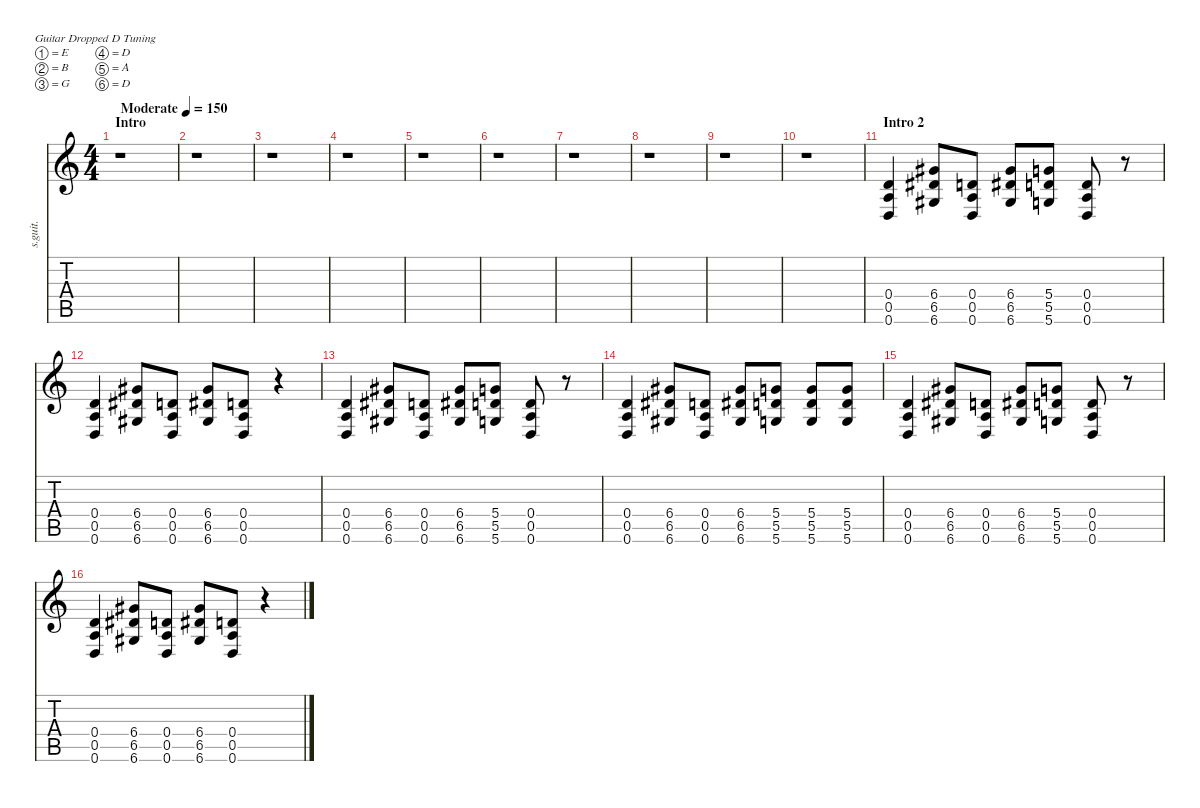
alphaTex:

\defaultSystemsLayout 4
\hideDynamics
\bracketExtendMode nobrackets
\track ("Richard Kruspe " "s.guit.") {instrument distortionguitar}
\staff {score tabs}
\tuning (E4 B3 G3 D3 A2 D2)
\ts (4 4)
\beaming (8 2 2 2 2)
\section ("" "Intro")
\tempo (150 "Moderate")
\clef g2
\ks c
r.1{dy f instrument distortionguitar} |
r.1 |
r.1 |
r.1 |
r.1 |
r.1 |
r.1 |
r.1 |
r.1 |
r.1 |
\section ("" "Intro 2")
(0.4 0.5 0.6).4{lyrics (0 "") lyrics (1 "") lyrics (2 "") lyrics (3 "") lyrics (4 "")} (6.4{acc #} 6.5{acc #} 6.6{acc #}).8{lyrics (0 "") lyrics (1 "") lyrics (2 "") lyrics (3 "") lyrics (4 "")} (0.4 0.5 0.6).8{lyrics (0 "") lyrics (1 "") lyrics (2 "") lyrics (3 "") lyrics (4 "")} (6.4{acc #} 6.5{acc #} 6.6{acc #}).8{lyrics (0 "") lyrics (1 "") lyrics (2 "") lyrics (3 "") lyrics (4 "")} (5.4 5.5 5.6).8{lyrics (0 "") lyrics (1 "") lyrics (2 "") lyrics (3 "") lyrics (4 "")} (0.4 0.5 0.6).8{lyrics (0 "") lyrics (1 "") lyrics (2 "") lyrics (3 "") lyrics (4 "")} r.8 |
(0.4 0.5 0.6).4{lyrics (0 "") lyrics (1 "") lyrics (2 "") lyrics (3 "") lyrics (4 "")} (6.4{acc #} 6.5{acc #} 6.6{acc #}).8{lyrics (0 "") lyrics (1 "") lyrics (2 "") lyrics (3 "") lyrics (4 "")} (0.4 0.5 0.6).8{lyrics (0 "") lyrics (1 "") lyrics (2 "") lyrics (3 "") lyrics (4 "")} (6.4{acc #} 6.5{acc #} 6.6{acc #}).8{lyrics (0 "") lyrics (1 "") lyrics (2 "") lyrics (3 "") lyrics (4 "")} (0.4 0.5 0.6).8{lyrics (0 "") lyrics (1 "") lyrics (2 "") lyrics (3 "") lyrics (4 "")} r.4 |
(0.4 0.5 0.6).4{lyrics (0 "") lyrics (1 "") lyrics (2 "") lyrics (3 "") lyrics (4 "")} (6.4{acc #} 6.5{acc #} 6.6{acc #}).8{lyrics (0 "") lyrics (1 "") lyrics (2 "") lyrics (3 "") lyrics (4 "")} (0.4 0.5 0.6).8{lyrics (0 "") lyrics (1 "") lyrics (2 "") lyrics (3 "") lyrics (4 "")} (6.4{acc #} 6.5{acc #} 6.6{acc #}).8{lyrics (0 "") lyrics (1 "") lyrics (2 "") lyrics (3 "") lyrics (4 "")} (5.4 5.5 5.6).8{lyrics (0 "") lyrics (1 "") lyrics (2 "") lyrics (3 "") lyrics (4 "")} (0.4 0.5 0.6).8{lyrics (0 "") lyrics (1 "") lyrics (2 "") lyrics (3 "") lyrics (4 "")} r.8 |
(0.4 0.5 0.6).4{lyrics (0 "") lyrics (1 "") lyrics (2 "") lyrics (3 "") lyrics (4 "")} (6.4{acc #} 6.5{acc #} 6.6{acc #}).8{lyrics (0 "") lyrics (1 "") lyrics (2 "") lyrics (3 "") lyrics (4 "")} (0.4 0.5 0.6).8{lyrics (0 "") lyrics (1 "") lyrics (2 "") lyrics (3 "") lyrics (4 "")} (6.4{acc #} 6.5{acc #} 6.6{acc #}).8{lyrics (0 "") lyrics (1 "") lyrics (2 "") lyrics (3 "") lyrics (4 "")} (5.4 5.5 5.6).8{lyrics (0 "") lyrics (1 "") lyrics (2 "") lyrics (3 "") lyrics (4 "")} (5.4 5.5 5.6).8{lyrics (0 "") lyrics (1 "") lyrics (2 "") lyrics (3 "") lyrics (4 "")} (5.4 5.5 5.6).8{lyrics (0 "") lyrics (1 "") lyrics (2 "") lyrics (3 "") lyrics (4 "")} |
(0.4 0.5 0.6).4{lyrics (0 "") lyrics (1 "") lyrics (2 "") lyrics (3 "") lyrics (4 "")} (6.4{acc #} 6.5{acc #} 6.6{acc #}).8{lyrics (0 "") lyrics (1 "") lyrics (2 "") lyrics (3 "") lyrics (4 "")} (0.4 0.5 0.6).8{lyrics (0 "") lyrics (1 "") lyrics (2 "") lyrics (3 "") lyrics (4 "")} (6.4{acc #} 6.5{acc #} 6.6{acc #}).8{lyrics (0 "") lyrics (1 "") lyrics (2 "") lyrics (3 "") lyrics (4 "")} (5.4 5.5 5.6).8{lyrics (0 "") lyrics (1 "") lyrics (2 "") lyrics (3 "") lyrics (4 "")} (0.4 0.5 0.6).8{lyrics (0 "") lyrics (1 "") lyrics (2 "") lyrics (3 "") lyrics (4 "")} r.8 |
(0.4 0.5 0.6).4{lyrics (0 "") lyrics (1 "") lyrics (2 "") lyrics (3 "") lyrics (4 "")} (6.4{acc #} 6.5{acc #} 6.6{acc #}).8{lyrics (0 "") lyrics (1 "") lyrics (2 "") lyrics (3 "") lyrics (4 "")} (0.4 0.5 0.6).8{lyrics (0 "") lyrics (1 "") lyrics (2 "") lyrics (3 "") lyrics (4 "")} (6.4{acc #} 6.5{acc #} 6.6{acc #}).8{lyrics (0 "") lyrics (1 "") lyrics (2 "") lyrics (3 "") lyrics (4 "")} (0.4 0.5 0.6).8{lyrics (0 "") lyrics (1 "") lyrics (2 "") lyrics (3 "") lyrics (4 "")} r.4
